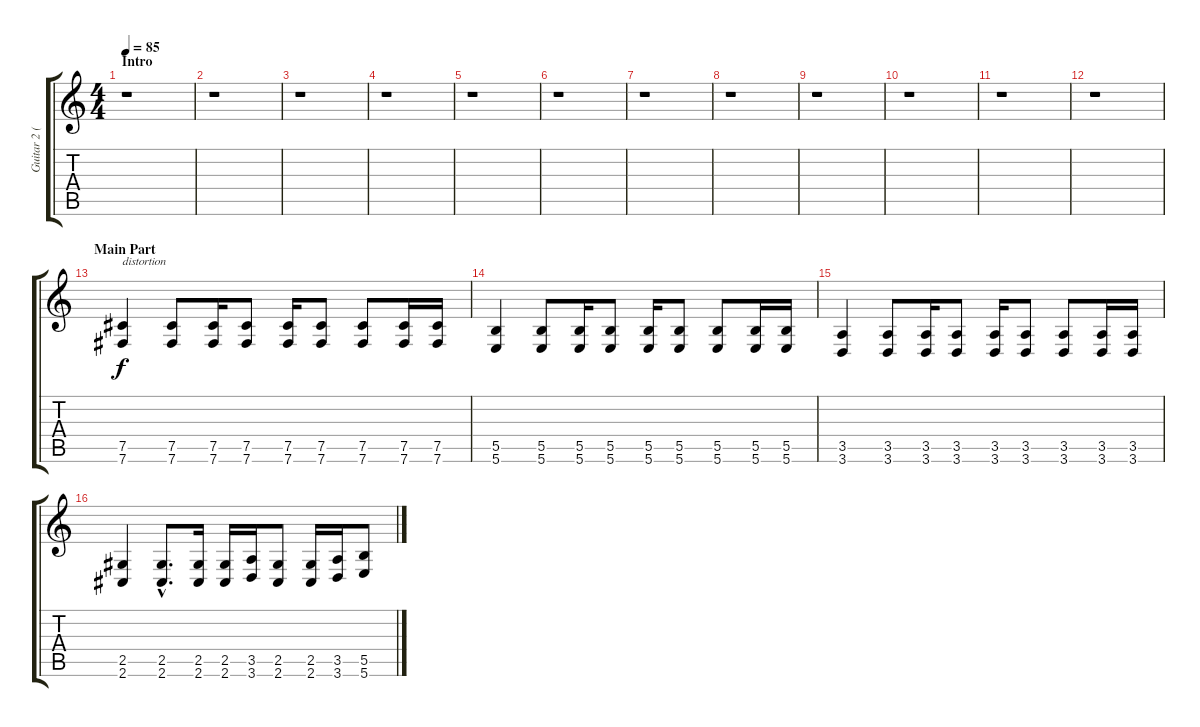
\track ("Guitar 2 (P.Mueller)" "Guitar 2 (") {instrument distortionguitar}
\staff {score tabs}
\tuning (Db4 Ab3 E3 B2 Gb2 B1) {hide}
\ts (4 4)
\section ("" "Intro")
\tempo 85
\clef g2
\ks c
r.1{dy f instrument distortionguitar} |
r.1 |
r.1 |
r.1 |
r.1 |
r.1 |
r.1 |
r.1 |
r.1 |
r.1 |
r.1 |
r.1 |
\section ("" "Main Part")
(7.5 7.6).4{txt "distortion" balance 0} (7.5 7.6).8 (7.5 7.6).16 (7.5 7.6).8 (7.5 7.6).16 (7.5 7.6).8 (7.5 7.6).8 (7.5 7.6).16 (7.5 7.6).16 |
(5.5 5.6).4 (5.5 5.6).8 (5.5 5.6).16 (5.5 5.6).8 (5.5 5.6).16 (5.5 5.6).8 (5.5 5.6).8 (5.5 5.6).16 (5.5 5.6).16 |
(3.5 3.6).4{balance 8} (3.5 3.6).8 (3.5 3.6).16 (3.5 3.6).8 (3.5 3.6).16 (3.5 3.6).8 (3.5 3.6).8 (3.5 3.6).16 (3.5 3.6).16 |
(2.5 2.6).4 (2.5{hac} 2.6{hac}).8{d} (2.5 2.6).16 (2.5 2.6).16 (3.5 3.6).16 (2.5 2.6).8 (2.5 2.6).16 (3.5 3.6).16{balance 0} (5.5 5.6).8
